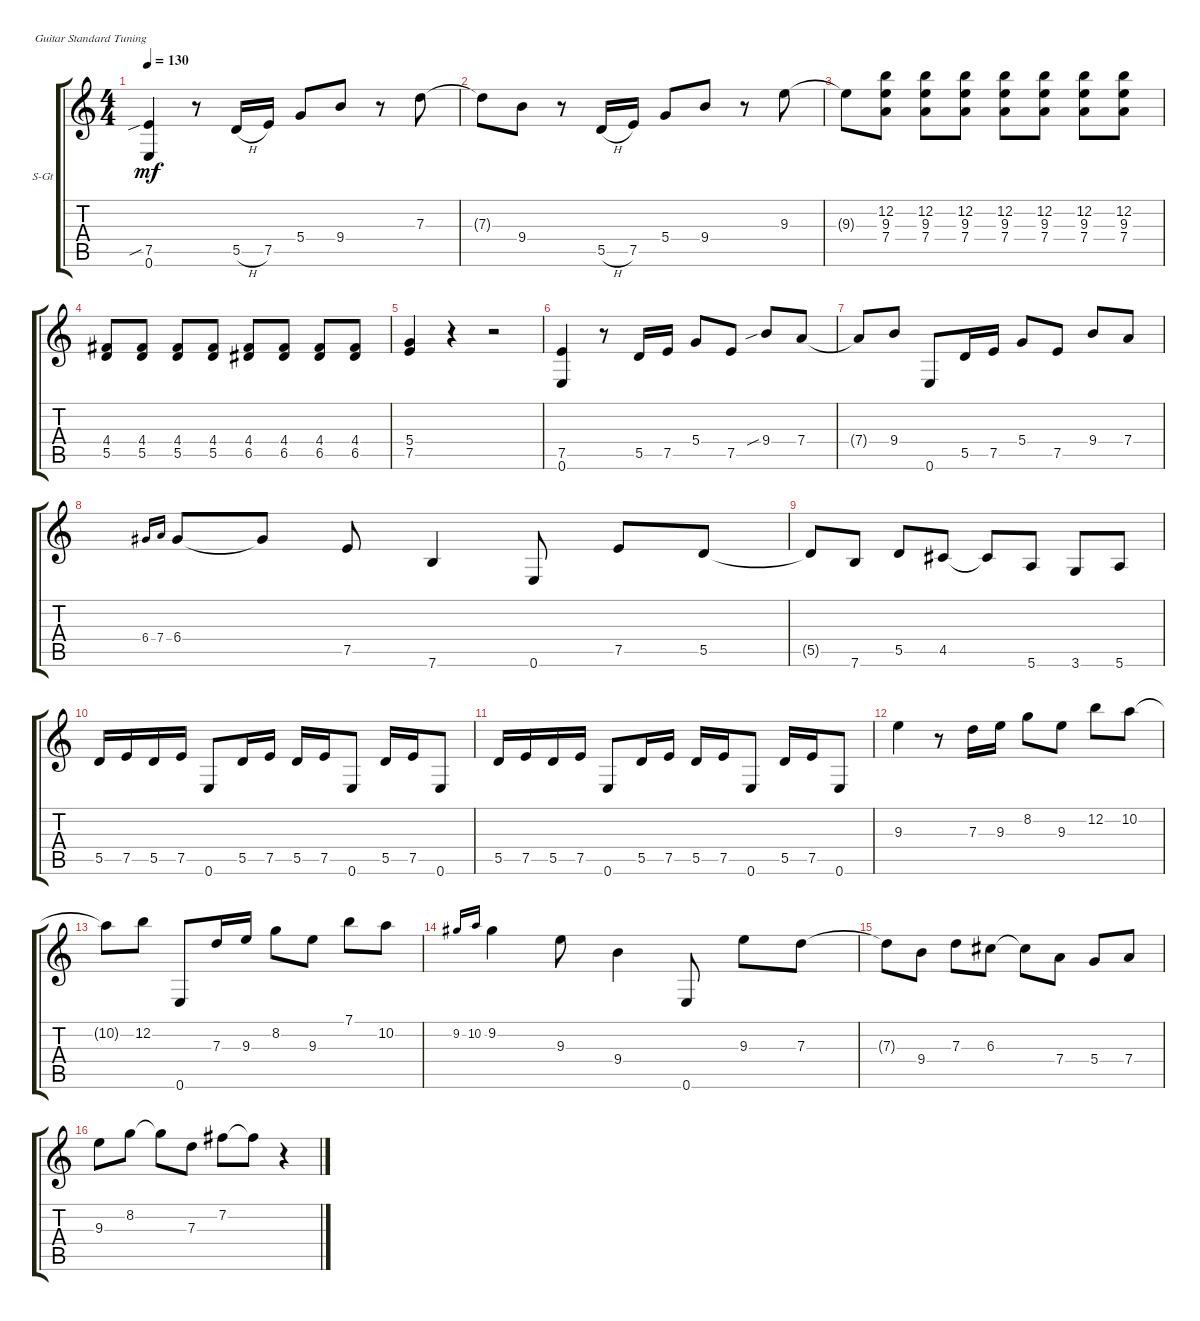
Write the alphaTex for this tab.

\defaultSystemsLayout 4
\bracketExtendMode groupsimilarinstruments
\firstSystemTrackNameOrientation horizontal
\otherSystemsTrackNameOrientation horizontal
\track ("Steel Guitar" "S-Gt") {instrument acousticguitarsteel}
\staff {score tabs}
\tuning (E4 B3 G3 D3 A2 E2)
\ts (4 4)
\tempo 130
\clef g2
\ks c
(0.6 7.5{sib}).4{dy mf} r.8 5.5{h}.16 7.5.16 5.4.8 9.4.8 r.8 7.3.8 |
7.3{t}.8 9.4.8 r.8 5.5{h}.16 7.5.16 5.4.8 9.4.8 r.8 9.3.8 |
9.3{t}.8 (7.4 9.3 12.2).8 (7.4 9.3 12.2).8 (7.4 9.3 12.2).8 (7.4 9.3 12.2).8 (7.4 9.3 12.2).8 (7.4 9.3 12.2).8 (7.4 9.3 12.2).8 |
(5.5 4.4).8 (5.5 4.4).8 (5.5 4.4).8 (5.5 4.4).8 (6.5 4.4).8 (4.4 6.5).8 (6.5 4.4).8 (4.4 6.5).8 |
(7.5 5.4).4 r.4 r.2 |
(7.5 0.6).4 r.8 5.5.16 7.5.16 5.4.8 7.5.8 9.4{sib}.8 7.4.8 |
7.4{t}.8 9.4.8 0.6.8 5.5.16 7.5.16 5.4.8 7.5.8 9.4.8 7.4.8 |
6.4.16{gr onbeat} 7.4.16{gr onbeat} 6.4.8 6.4{t}.8 7.5.8 7.6.4 0.6.8 7.5.8 5.5.8 |
5.5{t}.8 7.6.8 5.5.8 4.5.8 4.5{t}.8 5.6.8 3.6.8 5.6.8 |
5.5.16 7.5.16 5.5.16 7.5.16 0.6.8 5.5.16 7.5.16 5.5.16 7.5.16 0.6.8 5.5.16 7.5.16 0.6.8 |
5.5.16 7.5.16 5.5.16 7.5.16 0.6.8 5.5.16 7.5.16 5.5.16 7.5.16 0.6.8 5.5.16 7.5.16 0.6.8 |
9.3.4 r.8 7.3.16 9.3.16 8.2.8 9.3.8 12.2.8 10.2.8 |
10.2{t}.8 12.2.8 0.6.8 7.3.16 9.3.16 8.2.8 9.3.8 7.1.8 10.2.8 |
9.2.16{gr onbeat} 10.2.16{gr onbeat} 9.2.4 9.3.8 9.4.4 0.6.8 9.3.8 7.3.8 |
7.3{t}.8 9.4.8 7.3.8 6.3.8 6.3{t}.8 7.4.8 5.4.8 7.4.8 |
9.3.8 8.2.8 8.2{t}.8 7.3.8 7.2.8 7.2{t}.8 r.4
